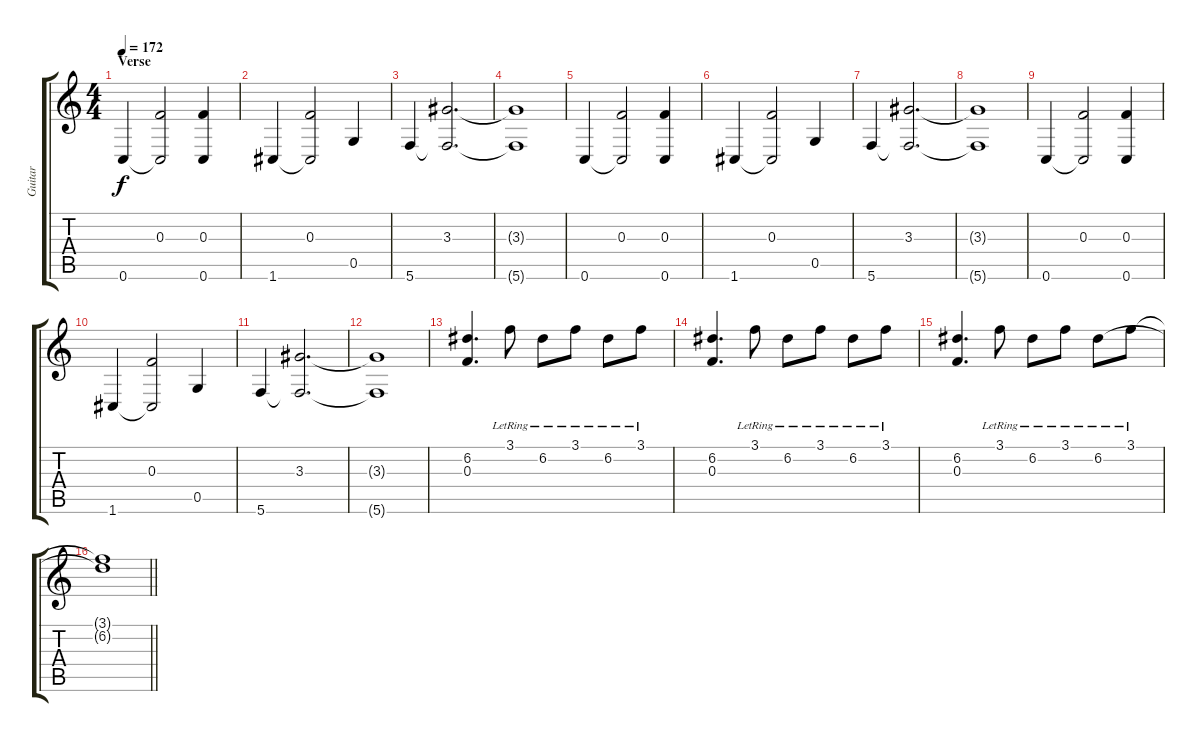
\track ("Guitar" "Guitar") {instrument distortionguitar}
\staff {score tabs}
\tuning (D4 A3 F3 C3 G2 C2) {hide}
\ts (4 4)
\section ("" "Verse")
\tempo 172
\clef g2
\ks c
0.6.4{dy f} (0.3 0.6{t}).2 (0.3 0.6).4 |
1.6.4 (0.3 1.6{t}).2 0.5.4 |
5.6.4 (3.3 5.6{t}).2{d} |
(3.3{t} 5.6{t}).1 |
0.6.4 (0.3 0.6{t}).2 (0.3 0.6).4 |
1.6.4 (0.3 1.6{t}).2 0.5.4 |
5.6.4 (3.3 5.6{t}).2{d} |
(3.3{t} 5.6{t}).1 |
0.6.4 (0.3 0.6{t}).2 (0.3 0.6).4 |
1.6.4 (0.3 1.6{t}).2 0.5.4 |
5.6.4 (3.3 5.6{t}).2{d} |
(3.3{t} 5.6{t}).1 |
(6.2 0.3).4{d} 3.1{lr}.8 6.2{lr}.8 3.1{lr}.8 6.2{lr}.8 3.1{lr}.8 |
(6.2 0.3).4{d} 3.1{lr}.8 6.2{lr}.8 3.1{lr}.8 6.2{lr}.8 3.1{lr}.8 |
(6.2 0.3).4{d} 3.1{lr}.8 6.2{lr}.8 3.1{lr}.8 6.2{lr}.8 3.1{lr}.8 |
\barLineRight lightlight
(3.1{t} 6.2{t}).1
